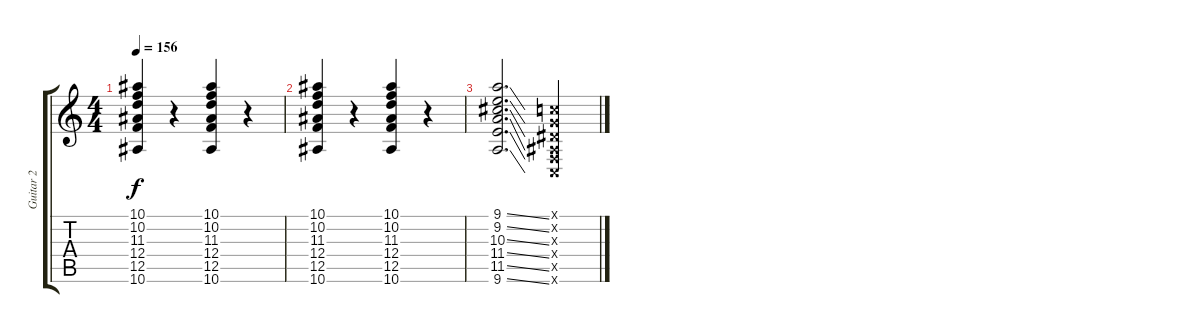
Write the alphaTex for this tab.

\track ("Guitar 2" "Guitar 2") {instrument overdrivenguitar}
\staff {score tabs}
\tuning (C4 G3 Eb3 Bb2 F2 C2) {hide}
\ts (4 4)
\tempo 156
\clef g2
\ks c
(10.1 10.2 11.3 12.4 12.5 10.6).4{dy f} r.4 (10.1 10.2 11.3 12.4 12.5 10.6).4 r.4 |
(10.1 10.2 11.3 12.4 12.5 10.6).4 r.4 (10.1 10.2 11.3 12.4 12.5 10.6).4 r.4 |
(9.1{ss} 9.2{ss} 10.3{ss} 11.4{ss} 11.5{ss} 9.6{ss}).2{d} (0.1{x} 0.2{x} 0.3{x} 0.4{x} 0.5{x} 0.6{x}).4
